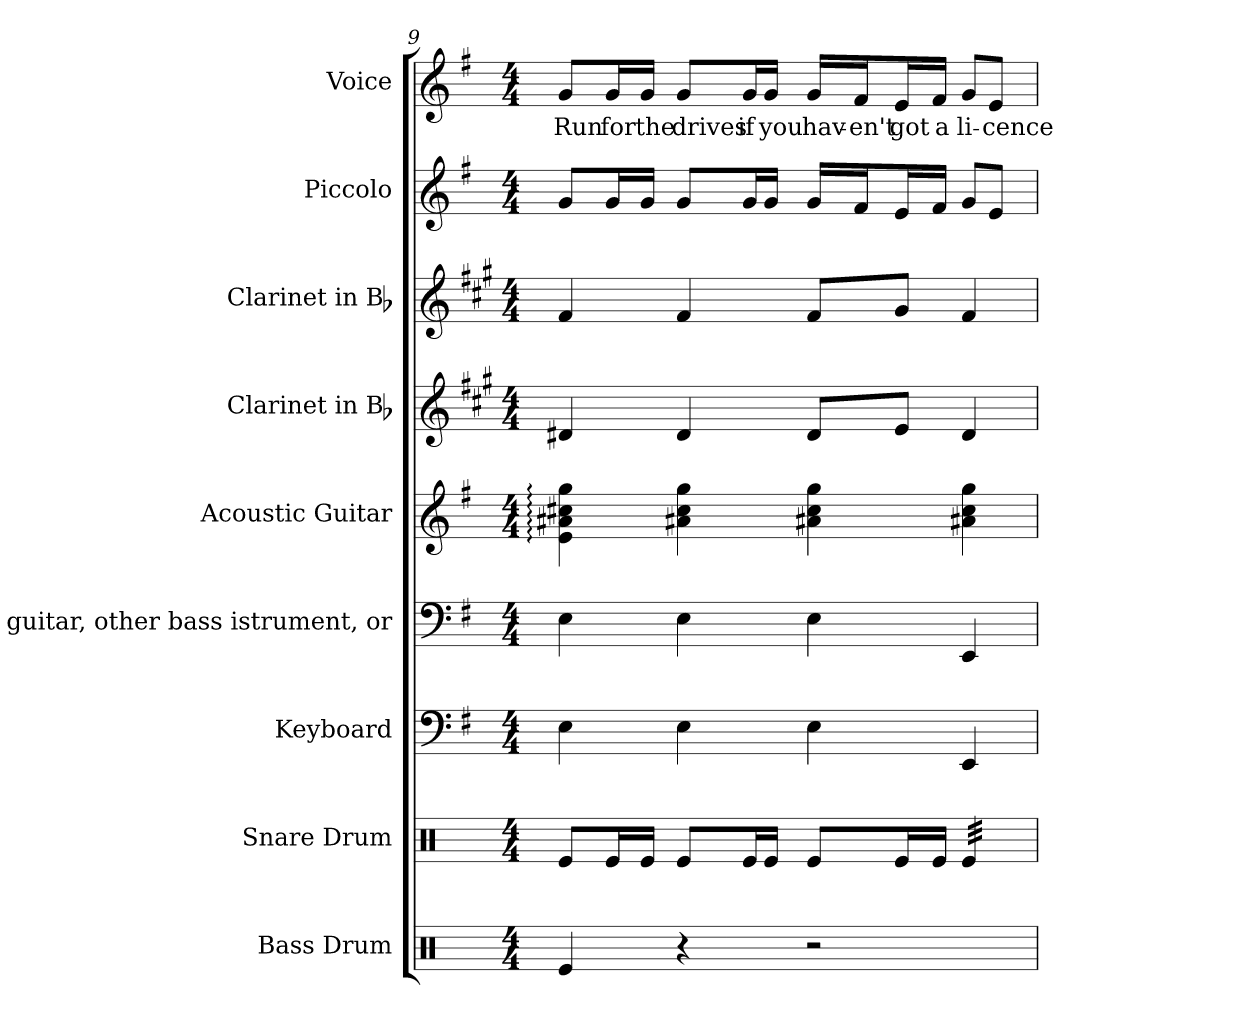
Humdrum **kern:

**kern	**kern	**kern	**kern	**kern	**kern	**kern	**kern	**kern	**text
*part9	*part8	*part7	*part6	*part5	*part4	*part3	*part2	*part1	*part1
*staff9	*staff8	*staff7	*staff6	*staff5	*staff4	*staff3	*staff2	*staff1	*staff1
*I"Bass Drum	*I"Snare Drum	*I"Keyboard	*I"Bass guitar, other bass istrument,   or	*I"Acoustic Guitar	*I"Clarinet in Bb	*I"Clarinet in Bb	*I"Piccolo	*I"Voice	*
*I'B. D.	*I'S. D.	*I'Kbd.	*I'Bass	*I'A. Gtr.	*I'Cl.	*I'Cl.	*I'Picc.	*I'Voice	*
*clefX	*clefX	*clefF4	*clefF4	*clefG2	*clefG2	*clefG2	*clefG2	*clefG2	*
*	*	*	*ITrd7c12	*ITrd7c12	*ITrd1c2	*ITrd1c2	*ITrd-7c-12	*	*
*k[]	*k[]	*k[f#]	*k[f#]	*k[f#]	*k[f#]	*k[f#]	*k[f#]	*k[f#]	*
*C:	*C:	*G:	*G:	*G:	*G:	*G:	*G:	*G:	*
*M4/4	*M4/4	*M4/4	*M4/4	*M4/4	*M4/4	*M4/4	*M4/4	*M4/4	*
=9	=9	=9	=9	=9	=9	=9	=9	=9	=9
!	!	!	!	!	!	!	!	!	!LO:LY:b:color=#000000
4Rei/	8Rei/L	4Ei\	4EEi\	4Ei\: 4A#Xi: 4c#Xi: 4gi:	4c#Xi/	4ei/	8ggi/L	8gi/L	Run
!	!	!	!	!	!	!	!	!	!LO:LY:b:color=#000000
.	16Rei/L	.	.	.	.	.	16ggi/L	16gi/L	for
!	!	!	!	!	!	!	!	!	!LO:LY:b:color=#000000
.	16Rei/JJ	.	.	.	.	.	16ggi/JJ	16gi/JJ	the
!	!	!	!	!	!	!	!	!	!LO:LY:b:color=#000000
4r	8Rei/L	4Ei\	4EEi\	4A#Xi\ 4c#i 4gi	4c#i/	4ei/	8ggi/L	8gi/L	drives
!	!	!	!	!	!	!	!	!	!LO:LY:b:color=#000000
.	16Rei/L	.	.	.	.	.	16ggi/L	16gi/L	if
!	!	!	!	!	!	!	!	!	!LO:LY:b:color=#000000
.	16Rei/JJ	.	.	.	.	.	16ggi/JJ	16gi/JJ	you
!	!	!	!	!	!	!	!	!	!LO:LY:b:color=#000000
2r	8Rei/L	4Ei\	4EEi\	4A#Xi\ 4c#i 4gi	8c#i/L	8ei/L	16ggi/LL	16gi/LL	hav-
!	!	!	!	!	!	!	!	!	!LO:LY:b:color=#000000
.	.	.	.	.	.	.	16ff#i/J	16f#i/J	-en't
!	!	!	!	!	!	!	!	!	!LO:LY:b:color=#000000
.	16Rei/L	.	.	.	8di/J	8f#i/J	16eei/L	16ei/L	got
!	!	!	!	!	!	!	!	!	!LO:LY:b:color=#000000
.	16Rei/JJ	.	.	.	.	.	16ff#i/JJ	16f#i/JJ	a
!	!	!	!	!	!	!	!	!	!LO:LY:b:color=#000000
*	*tremolo	*	*	*	*	*	*	*	*
.	32Rei/LLL	4EEi/	4EEEi/	4A#Xi\ 4c#i 4gi	4c#i/	4ei/	8ggi/L	8gi/L	li-
.	32Rei/	.	.	.	.	.	.	.	.
.	32Rei/	.	.	.	.	.	.	.	.
.	32Rei/	.	.	.	.	.	.	.	.
!	!	!	!	!	!	!	!	!	!LO:LY:b:color=#000000
.	32Rei/	.	.	.	.	.	8eei/J	8ei/J	-cence
.	32Rei/	.	.	.	.	.	.	.	.
.	32Rei/	.	.	.	.	.	.	.	.
.	32Rei/JJJ	.	.	.	.	.	.	.	.
*	*Xtremolo	*	*	*	*	*	*	*	*
=	=	=	=	=	=	=	=	=	=
*-	*-	*-	*-	*-	*-	*-	*-	*-	*-
